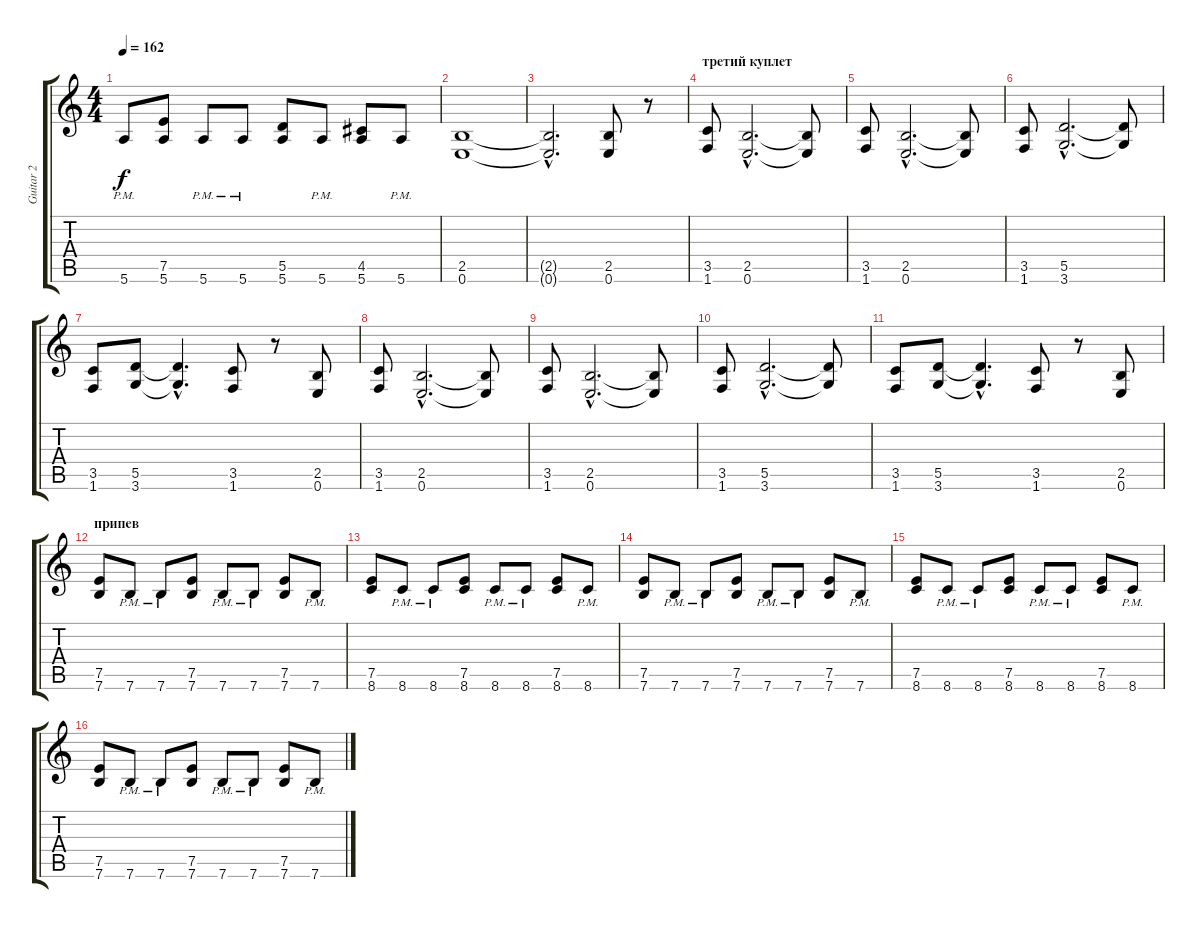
\track ("Guitar 2" "Guitar 2") {instrument distortionguitar}
\staff {score tabs}
\tuning (E4 B3 G3 D3 A2 E2) {hide}
\ts (4 4)
\tempo 162
\clef g2
\ks c
5.6{pm}.8{dy f} (7.5 5.6).8 5.6{pm}.8 5.6{pm}.8 (5.5 5.6).8 5.6{pm}.8 (4.5 5.6).8 5.6{pm}.8 |
(2.5 0.6).1 |
(2.5{hac t} 0.6{hac t}).2{d} (2.5 0.6).8 r.8 |
\section ("" "третий куплет")
(3.5 1.6).8 (2.5{hac} 0.6{hac}).2{d} (2.5{t} 0.6{t}).8 |
(3.5 1.6).8 (2.5{hac} 0.6{hac}).2{d} (2.5{t} 0.6{t}).8 |
(3.5 1.6).8 (5.5{hac} 3.6{hac}).2{d} (5.5{t} 3.6{t}).8 |
(3.5 1.6).8 (5.5 3.6).8 (5.5{hac t} 3.6{hac t}).4{d} (3.5 1.6).8 r.8 (2.5 0.6).8 |
(3.5 1.6).8 (2.5{hac} 0.6{hac}).2{d} (2.5{t} 0.6{t}).8 |
(3.5 1.6).8 (2.5{hac} 0.6{hac}).2{d} (2.5{t} 0.6{t}).8 |
(3.5 1.6).8 (5.5{hac} 3.6{hac}).2{d} (5.5{t} 3.6{t}).8 |
(3.5 1.6).8 (5.5 3.6).8 (5.5{hac t} 3.6{hac t}).4{d} (3.5 1.6).8 r.8 (2.5 0.6).8 |
\section ("" "припев")
(7.5 7.6).8 7.6{pm}.8 7.6{pm}.8 (7.5 7.6).8 7.6{pm}.8 7.6{pm}.8 (7.5 7.6).8 7.6{pm}.8 |
(7.5 8.6).8 8.6{pm}.8 8.6{pm}.8 (7.5 8.6).8 8.6{pm}.8 8.6{pm}.8 (7.5 8.6).8 8.6{pm}.8 |
(7.5 7.6).8 7.6{pm}.8 7.6{pm}.8 (7.5 7.6).8 7.6{pm}.8 7.6{pm}.8 (7.5 7.6).8 7.6{pm}.8 |
(7.5 8.6).8 8.6{pm}.8 8.6{pm}.8 (7.5 8.6).8 8.6{pm}.8 8.6{pm}.8 (7.5 8.6).8 8.6{pm}.8 |
(7.5 7.6).8 7.6{pm}.8 7.6{pm}.8 (7.5 7.6).8 7.6{pm}.8 7.6{pm}.8 (7.5 7.6).8 7.6{pm}.8
